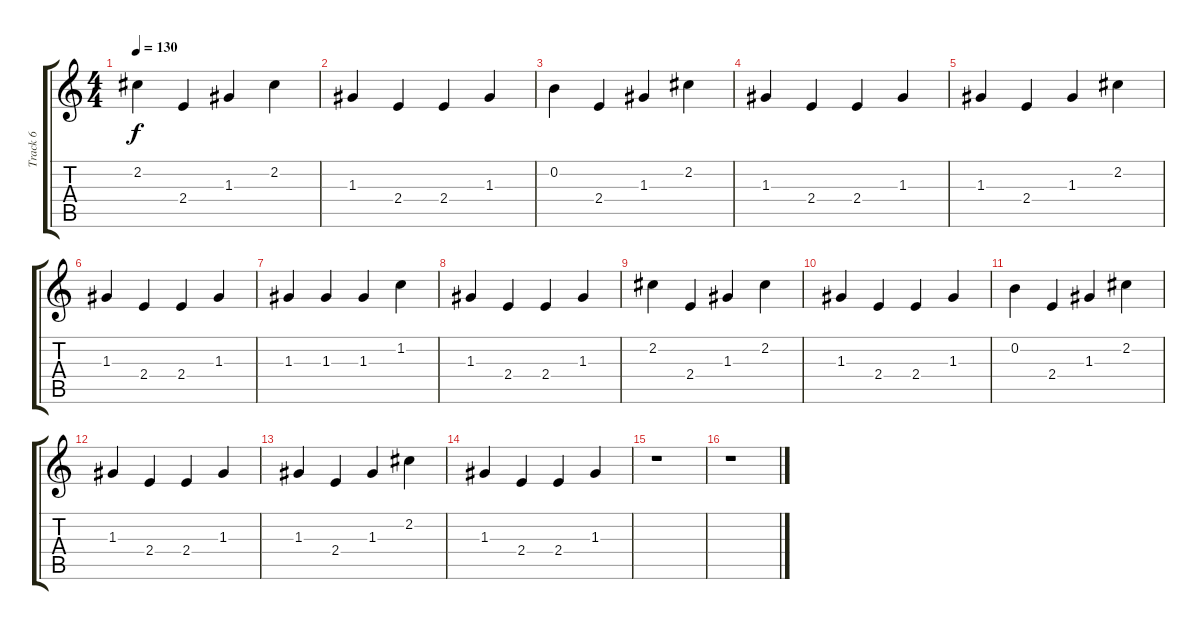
\track ("Track 6" "Track 6") {instrument acousticguitarsteel}
\staff {score tabs}
\tuning (E4 B3 G3 D3 A2 E2) {hide}
\ts (4 4)
\tempo 130
\clef g2
\ks c
2.2.4{dy f} 2.4.4 1.3.4 2.2.4 |
1.3.4 2.4.4 2.4.4 1.3.4 |
0.2.4 2.4.4 1.3.4 2.2.4 |
1.3.4 2.4.4 2.4.4 1.3.4 |
1.3.4 2.4.4 1.3.4 2.2.4 |
1.3.4 2.4.4 2.4.4 1.3.4 |
1.3.4 1.3.4 1.3.4 1.2.4 |
1.3.4 2.4.4 2.4.4 1.3.4 |
2.2.4 2.4.4 1.3.4 2.2.4 |
1.3.4 2.4.4 2.4.4 1.3.4 |
0.2.4 2.4.4 1.3.4 2.2.4 |
1.3.4 2.4.4 2.4.4 1.3.4 |
1.3.4 2.4.4 1.3.4 2.2.4 |
1.3.4 2.4.4 2.4.4 1.3.4 |
r.1 |
r.1
